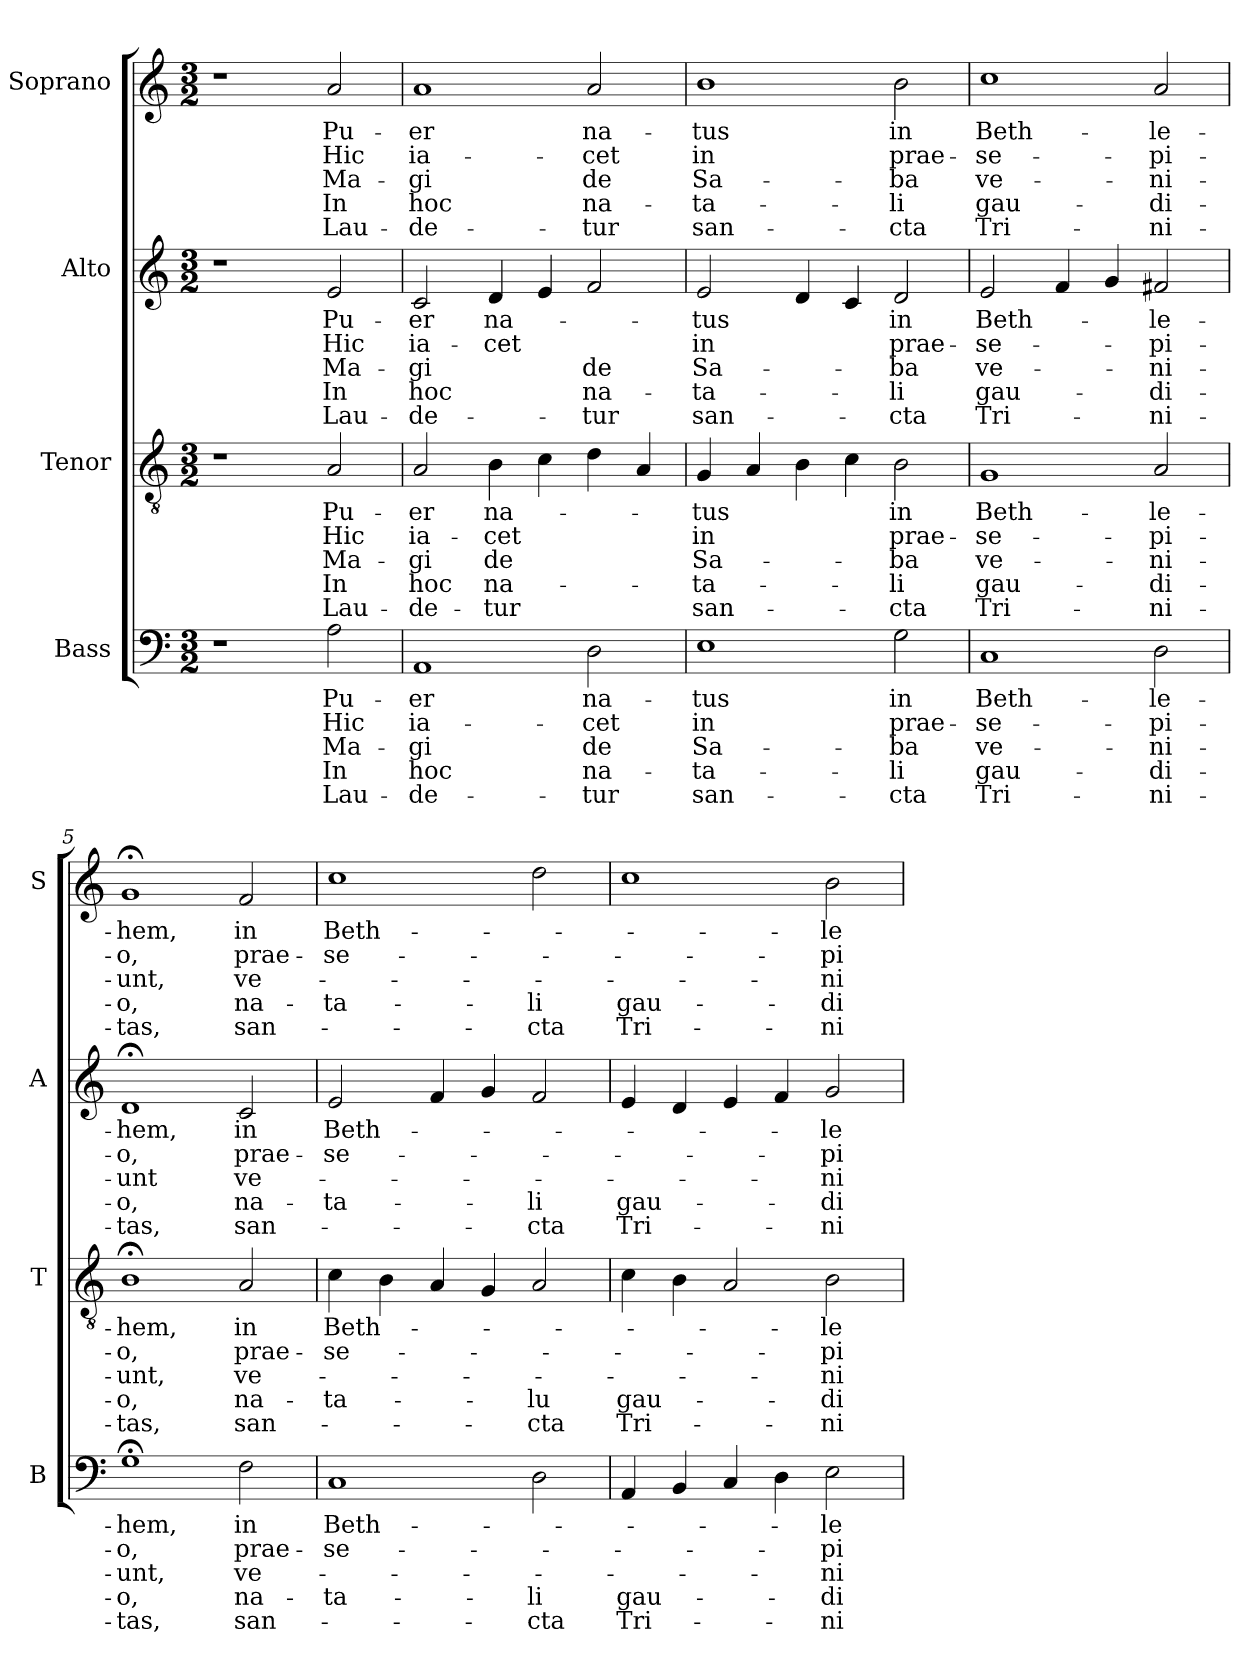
**kern	**text	**text	**text	**text	**text	**kern	**text	**text	**text	**text	**text	**kern	**text	**text	**text	**text	**text	**kern	**text	**text	**text	**text	**text
*part4	*part4	*part4	*part4	*part4	*part4	*part3	*part3	*part3	*part3	*part3	*part3	*part2	*part2	*part2	*part2	*part2	*part2	*part1	*part1	*part1	*part1	*part1	*part1
*staff4	*staff4	*staff4	*staff4	*staff4	*staff4	*staff3	*staff3	*staff3	*staff3	*staff3	*staff3	*staff2	*staff2	*staff2	*staff2	*staff2	*staff2	*staff1	*staff1	*staff1	*staff1	*staff1	*staff1
*I"Bass	*	*	*	*	*	*I"Tenor	*	*	*	*	*	*I"Alto	*	*	*	*	*	*I"Soprano	*	*	*	*	*
*I'B	*	*	*	*	*	*I'T	*	*	*	*	*	*I'A	*	*	*	*	*	*I'S	*	*	*	*	*
*clefF4	*	*	*	*	*	*clefGv2	*	*	*	*	*	*clefG2	*	*	*	*	*	*clefG2	*	*	*	*	*
*k[]	*	*	*	*	*	*k[]	*	*	*	*	*	*k[]	*	*	*	*	*	*k[]	*	*	*	*	*
*C:	*	*	*	*	*	*C:	*	*	*	*	*	*C:	*	*	*	*	*	*C:	*	*	*	*	*
*M3/2	*	*	*	*	*	*M3/2	*	*	*	*	*	*M3/2	*	*	*	*	*	*M3/2	*	*	*	*	*
=1	=1	=1	=1	=1	=1	=1	=1	=1	=1	=1	=1	=1	=1	=1	=1	=1	=1	=1	=1	=1	=1	=1	=1
1r	.	.	.	.	.	1r	.	.	.	.	.	1r	.	.	.	.	.	1r	.	.	.	.	.
2A\	Pu-	Hic	Ma-	In	Lau-	2A/	Pu-	Hic	Ma-	In	Lau-	2e/	Pu-	Hic	Ma-	In	Lau-	2a/	Pu-	Hic	Ma-	In	Lau-
=2	=2	=2	=2	=2	=2	=2	=2	=2	=2	=2	=2	=2	=2	=2	=2	=2	=2	=2	=2	=2	=2	=2	=2
1AA	-er	ia-	-gi	hoc	-de-	2A/	-er	ia-	-gi	hoc	-de-	2c/	-er	ia-	-gi	hoc	-de-	1a	-er	ia-	-gi	hoc	-de-
.	.	.	.	.	.	4B\	na-	-cet	de	na-	-tur	4d/	na-	-cet	.	.	.	.	.	.	.	.	.
.	.	.	.	.	.	4c\	.	.	.	.	.	4e/	.	.	.	.	.	.	.	.	.	.	.
2D\	na-	-cet	de	na-	-tur	4d\	.	.	.	.	.	2f/	.	.	de	na-	-tur	2a/	na-	-cet	de	na-	-tur
.	.	.	.	.	.	4A/	.	.	.	.	.	.	.	.	.	.	.	.	.	.	.	.	.
=3	=3	=3	=3	=3	=3	=3	=3	=3	=3	=3	=3	=3	=3	=3	=3	=3	=3	=3	=3	=3	=3	=3	=3
1E	-tus	in	Sa-	-ta-	san-	4G/	-tus	in	Sa-	-ta-	san-	2e/	-tus	in	Sa-	-ta-	san-	1b	-tus	in	Sa-	-ta-	san-
.	.	.	.	.	.	4A/	.	.	.	.	.	.	.	.	.	.	.	.	.	.	.	.	.
.	.	.	.	.	.	4B\	.	.	.	.	.	4d/	.	.	.	.	.	.	.	.	.	.	.
.	.	.	.	.	.	4c\	.	.	.	.	.	4c/	.	.	.	.	.	.	.	.	.	.	.
2G\	in	prae-	-ba	-li	-cta	2B\	in	prae-	-ba	-li	-cta	2d/	in	prae-	-ba	-li	-cta	2b\	in	prae-	-ba	-li	-cta
=4	=4	=4	=4	=4	=4	=4	=4	=4	=4	=4	=4	=4	=4	=4	=4	=4	=4	=4	=4	=4	=4	=4	=4
1C	Beth-	-se-	ve-	gau-	Tri-	1G	Beth-	-se-	ve-	gau-	Tri-	2e/	Beth-	-se-	ve-	gau-	Tri-	1cc	Beth-	-se-	ve-	gau-	Tri-
.	.	.	.	.	.	.	.	.	.	.	.	4f/	.	.	.	.	.	.	.	.	.	.	.
.	.	.	.	.	.	.	.	.	.	.	.	4g/	.	.	.	.	.	.	.	.	.	.	.
2D\	-le-	-pi-	-ni-	-di-	-ni-	2A/	-le-	-pi-	-ni-	-di-	-ni-	2f#X/	-le-	-pi-	-ni-	-di-	-ni-	2a/	-le-	-pi-	-ni-	-di-	-ni-
=5	=5	=5	=5	=5	=5	=5	=5	=5	=5	=5	=5	=5	=5	=5	=5	=5	=5	=5	=5	=5	=5	=5	=5
1G;<	-hem,	-o,	-unt,	-o,	-tas,	1B;<	-hem,	-o,	-unt,	-o,	-tas,	1d;<	-hem,	-o,	-unt	-o,	-tas,	1g;<	-hem,	-o,	-unt,	-o,	-tas,
2F\	in	prae-	ve-	na-	san-	2A/	in	prae-	ve-	na-	san-	2c/	in	prae-	ve-	na-	san-	2f/	in	prae-	ve-	na-	san-
!!LO:LB:g=z
=6	=6	=6	=6	=6	=6	=6	=6	=6	=6	=6	=6	=6	=6	=6	=6	=6	=6	=6	=6	=6	=6	=6	=6
1C	Beth-	-se-	.	-ta-	.	4c\	Beth-	-se-	.	-ta-	.	2e/	Beth-	-se-	.	-ta-	.	1cc	Beth-	-se-	.	-ta-	.
.	.	.	.	.	.	4B\	.	.	.	.	.	.	.	.	.	.	.	.	.	.	.	.	.
.	.	.	.	.	.	4A/	.	.	.	.	.	4f/	.	.	.	.	.	.	.	.	.	.	.
.	.	.	.	.	.	4G/	.	.	.	.	.	4g/	.	.	.	.	.	.	.	.	.	.	.
2D\	.	.	.	-li	-cta	2A/	.	.	.	-lu	-cta	2f/	.	.	.	-li	-cta	2dd\	.	.	.	-li	-cta
=7	=7	=7	=7	=7	=7	=7	=7	=7	=7	=7	=7	=7	=7	=7	=7	=7	=7	=7	=7	=7	=7	=7	=7
4AA/	.	.	.	gau-	Tri-	4c\	.	.	.	gau-	Tri-	4e/	.	.	.	gau-	Tri-	1cc	.	.	.	gau-	Tri-
4BB/	.	.	.	.	.	4B\	.	.	.	.	.	4d/	.	.	.	.	.	.	.	.	.	.	.
4C/	.	.	.	.	.	2A/	.	.	.	.	.	4e/	.	.	.	.	.	.	.	.	.	.	.
4D\	.	.	.	.	.	.	.	.	.	.	.	4f/	.	.	.	.	.	.	.	.	.	.	.
2E\	-le-	-pi-	-ni-	-di-	-ni-	2B\	-le-	-pi-	-ni-	-di-	-ni-	2g/	-le-	-pi-	-ni-	-di-	-ni-	2b\	-le-	-pi-	-ni-	-di-	-ni-
=	=	=	=	=	=	=	=	=	=	=	=	=	=	=	=	=	=	=	=	=	=	=	=
*-	*-	*-	*-	*-	*-	*-	*-	*-	*-	*-	*-	*-	*-	*-	*-	*-	*-	*-	*-	*-	*-	*-	*-
